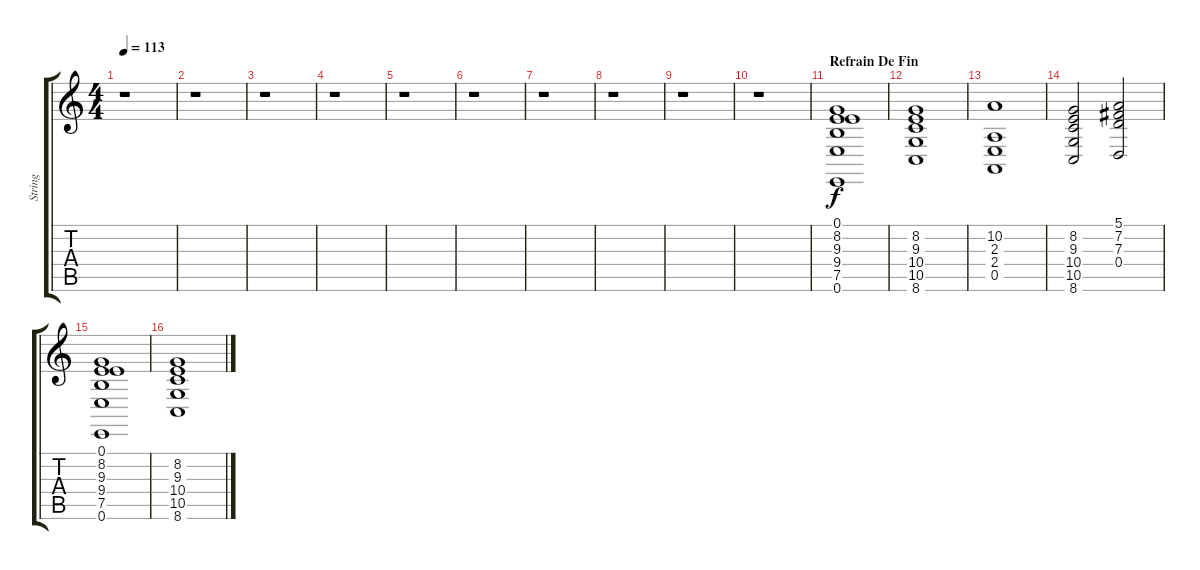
\track ("String" "String") {instrument stringensemble1}
\staff {score tabs}
\tuning (E4 B3 G3 D3 A2 E2) {hide}
\ts (4 4)
\tempo 113
\clef g2
\ks c
r.1{dy f} |
r.1 |
r.1 |
r.1 |
r.1 |
r.1 |
r.1 |
r.1 |
r.1 |
r.1 |
\section ("" "Refrain De Fin")
(0.1 8.2 9.3 9.4 7.5 0.6).1 |
(8.2 9.3 10.4 10.5 8.6).1 |
(10.2 2.3 2.4 0.5).1 |
(8.2 9.3 10.4 10.5 8.6).2 (5.1 7.2 7.3 0.4).2 |
(0.1 8.2 9.3 9.4 7.5 0.6).1 |
(8.2 9.3 10.4 10.5 8.6).1
